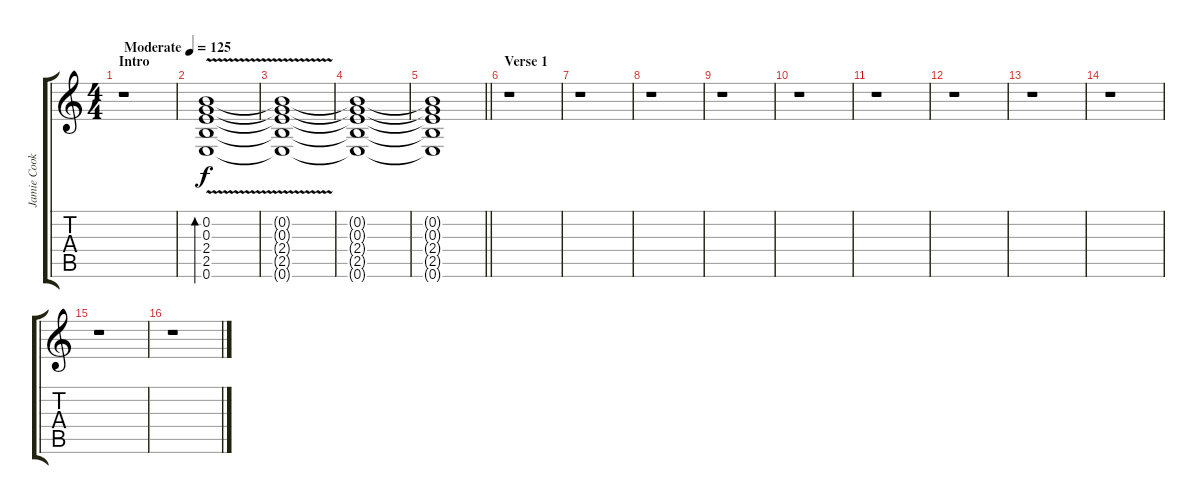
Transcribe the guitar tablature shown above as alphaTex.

\track ("Jamie Cook" "Jamie Cook") {instrument electricguitarjazz}
\staff {score tabs}
\tuning (E4 B3 G3 D3 A2 E2) {hide}
\ts (4 4)
\section ("" "Intro")
\tempo (125 "Moderate")
\clef g2
\ks c
r.1{dy f instrument electricguitarjazz} |
(0.2{v} 0.3{v} 2.4{v} 2.5{v} 0.6{v}).1{bd 240} |
(0.2{t} 0.3{t} 2.4{t} 2.5{t} 0.6{t}).1 |
(0.2{t} 0.3{t} 2.4{t} 2.5{t} 0.6{t}).1 |
\barLineRight lightlight
(0.2{t} 0.3{t} 2.4{t} 2.5{t} 0.6{t}).1 |
\section ("" "Verse 1")
r.1 |
r.1 |
r.1 |
r.1 |
r.1 |
r.1 |
r.1 |
r.1 |
r.1 |
r.1 |
r.1
